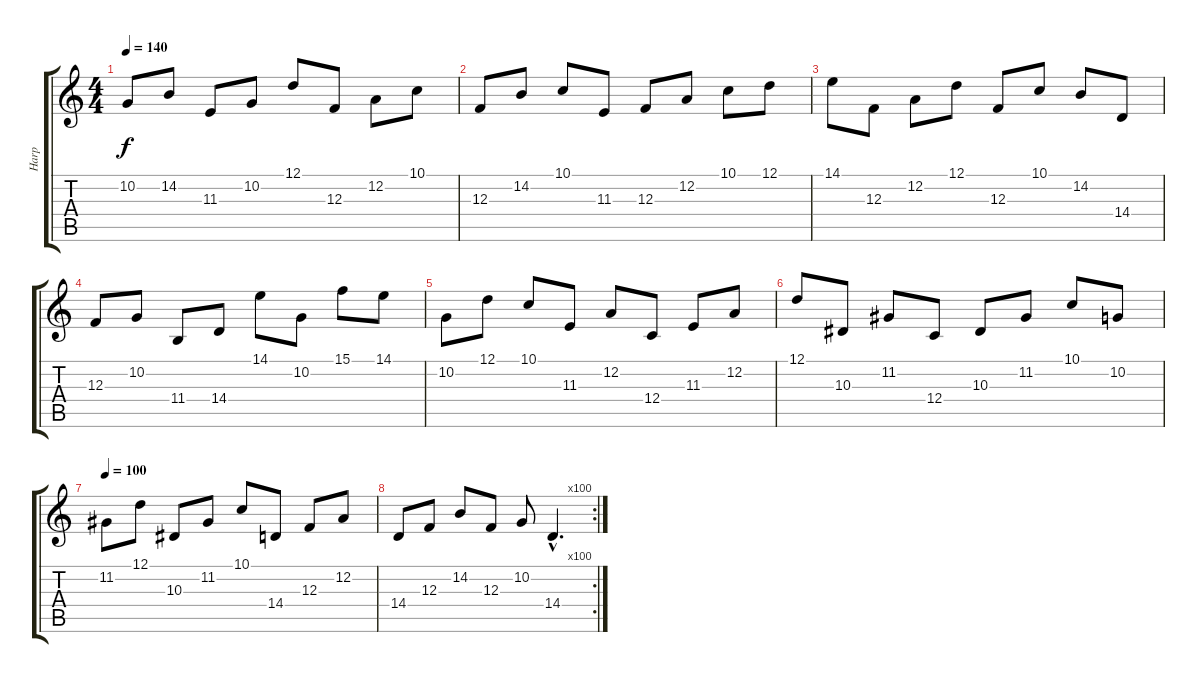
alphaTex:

\track ("Harp" "Harp") {instrument orchestralharp}
\staff {score tabs}
\tuning (D4 A3 F3 C3 G2 D2) {hide}
\ts (4 4)
\tempo 140
\clef g2
\ks c
10.2.8{dy f} 14.2.8 11.3.8 10.2.8 12.1.8 12.3.8 12.2.8 10.1.8 |
12.3.8 14.2.8 10.1.8 11.3.8 12.3.8 12.2.8 10.1.8 12.1.8 |
14.1.8 12.3.8 12.2.8 12.1.8 12.3.8 10.1.8 14.2.8 14.4.8 |
12.3.8 10.2.8 11.4.8 14.4.8 14.1.8 10.2.8 15.1.8 14.1.8 |
10.2.8 12.1.8 10.1.8 11.3.8 12.2.8 12.4.8 11.3.8 12.2.8 |
12.1.8 10.3.8 11.2.8 12.4.8 10.3.8 11.2.8 10.1.8 10.2.8 |
\tempo 100
11.2.8 12.1.8 10.3.8 11.2.8 10.1.8 14.4.8 12.3.8{volume 4} 12.2.8 |
\rc 100
14.4.8 12.3.8 14.2.8 12.3.8 10.2.8 14.4{hac}.4{d}
